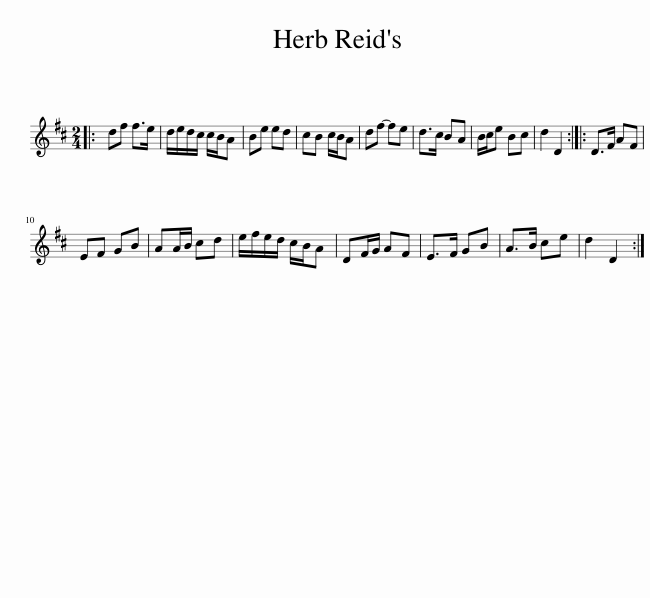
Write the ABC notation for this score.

X:1
L:1/8
M:2/4
I:linebreak $
K:D
V:1 treble
V:1
|: df f>e | d/e/d/c/ c/B/A | Be ed | cB c/B/A | df- fe | %5
 d>c BA | B/c/e Bc | d2 D2 :: D>F AF |$ EF GB | %10
 AA/B/ cd | e/f/e/d/ c/B/A | DF/G/ AF | E>F GB | A>B ce | %15
 d2 D2 :| %16
